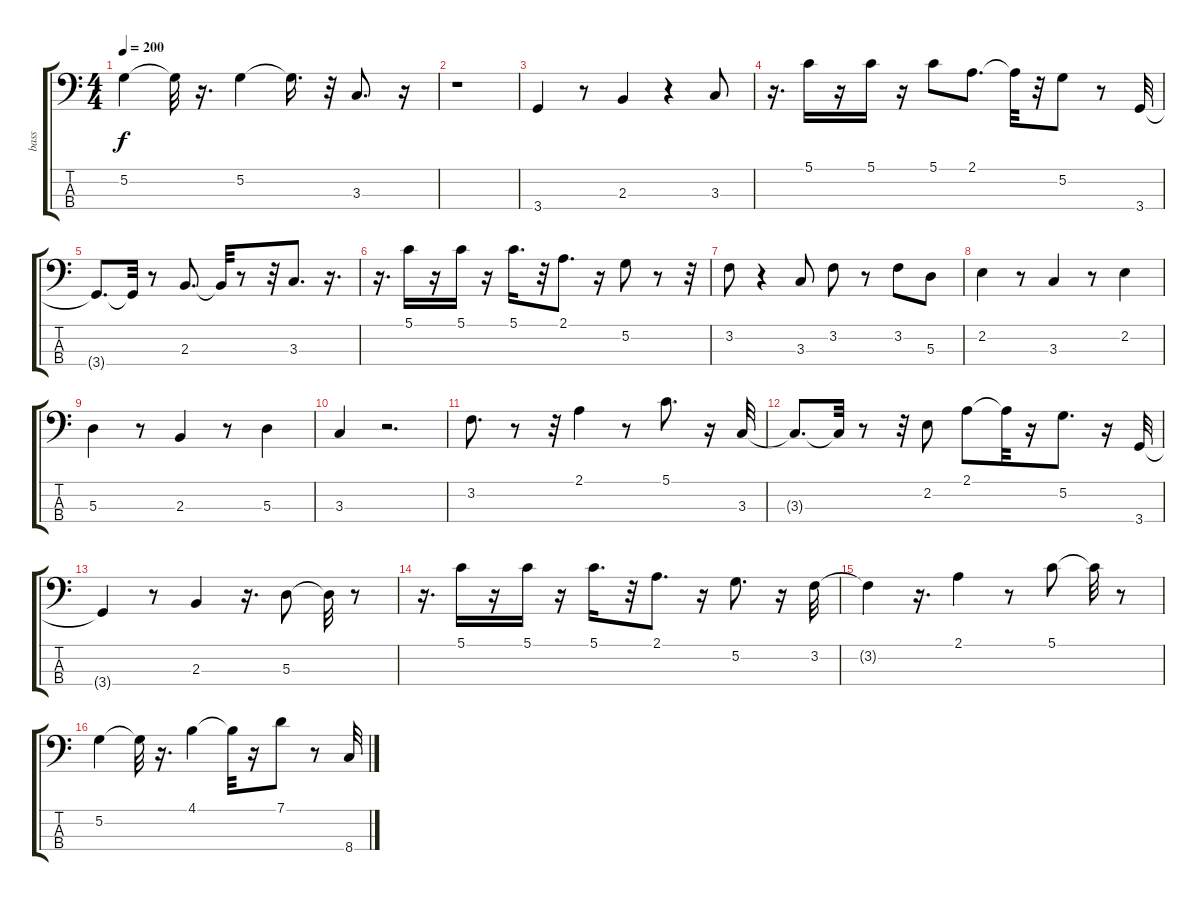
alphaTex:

\track ("bass                " "bass      ") {instrument fretlessbass}
\staff {score tabs}
\tuning (G2 D2 A1 E1) {hide}
\ts (4 4)
\tempo 200
\clef f4
\ks c
5.2.4{dy f} 5.2{t}.32 r.16{d} 5.2.4 5.2{t}.16{d} r.32 3.3.8{d} r.16 |
r.1 |
3.4.4 r.8 2.3.4 r.4 3.3.8 |
r.16{d} 5.1.16 r.16 5.1.16 r.16 5.1.8 2.1.8{d} 2.1{t}.32 r.32 5.2.8 r.8 3.4.32 |
3.4{t}.8{d} 3.4{t}.32 r.8 2.3.8{d} 2.3{t}.32 r.8 r.32 3.3.8{d} r.16{d} |
r.16{d} 5.1.16 r.16 5.1.16 r.16 5.1.16{d} r.32 2.1.8{d} r.16 5.2.8 r.8 r.32 |
3.2.8 r.4 3.3.8 3.2.8 r.8 3.2.8 5.3.8 |
2.2.4 r.8 3.3.4 r.8 2.2.4 |
5.3.4 r.8 2.3.4 r.8 5.3.4 |
3.3.4 r.2{d} |
3.2.8{d} r.8 r.32 2.1.4 r.8 5.1.8{d} r.16 3.3.32 |
3.3{t}.8{d} 3.3{t}.32 r.8 r.32 2.2.8 2.1.8 2.1{t}.32 r.16 5.2.8{d} r.16 3.4.32 |
3.4{t}.4 r.8 2.3.4 r.16{d} 5.3.8 5.3{t}.32 r.8 |
r.16{d} 5.1.16 r.16 5.1.16 r.16 5.1.16{d} r.32 2.1.8{d} r.16 5.2.8{d} r.16 3.2.32 |
3.2{t}.4 r.16{d} 2.1.4 r.8 5.1.8 5.1{t}.32 r.8 |
5.2.4 5.2{t}.32 r.16{d} 4.1.4 4.1{t}.32 r.16 7.1.8 r.8 8.4.32
